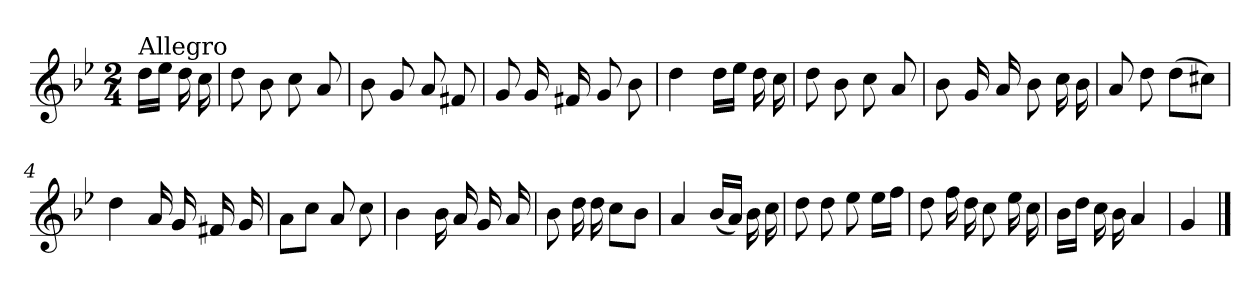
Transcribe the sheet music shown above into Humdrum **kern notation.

**kern
*part1
*staff1
*clefG2
*k[b-e-]
*g:
*M2/4
=
!LO:TX:a:t=Allegro
16dd\LL
16ee-\JJ
16dd\
16cc\
=1
8dd\
8b-\
8cc\
8a/
=2
8b-\
8g/
8a/
8f#X/
=3
8g/
16g/
16f#X/
8g/
8b-\
=4
4dd\
16dd\LL
16ee-\JJ
16dd\
16cc\
=1X
8dd\
8b-\
8cc\
8a/
!!LO:LB:g=z
=2X
8b-\
16g/
16a/
8b-\
16cc\
16b-\
=3X
8a/
8dd\
(>8dd\L
8cc#X\J)
=4X
4dd\
16a/
16g/
16f#X/
16g/
=5X
8a\L
8cc\J
8a/
8cc\
=6X
4b-\
16b-\
16a/
16g/
16a/
=5
8b-\
16dd\
16dd\
8cc\L
8b-\J
!!LO:LB:g=z
=6
4a/
(<16b-/LL
16a/JJ)
16b-\
16cc\
=7
8dd\
8dd\
8ee-\
16ee-\LL
16ff\JJ
=8
8dd\
16ff\
16dd\
8cc\
16ee-\
16cc\
=9
16b-\LL
16dd\JJ
16cc\
16b-\
4a/
=10
4g/
==
*-
